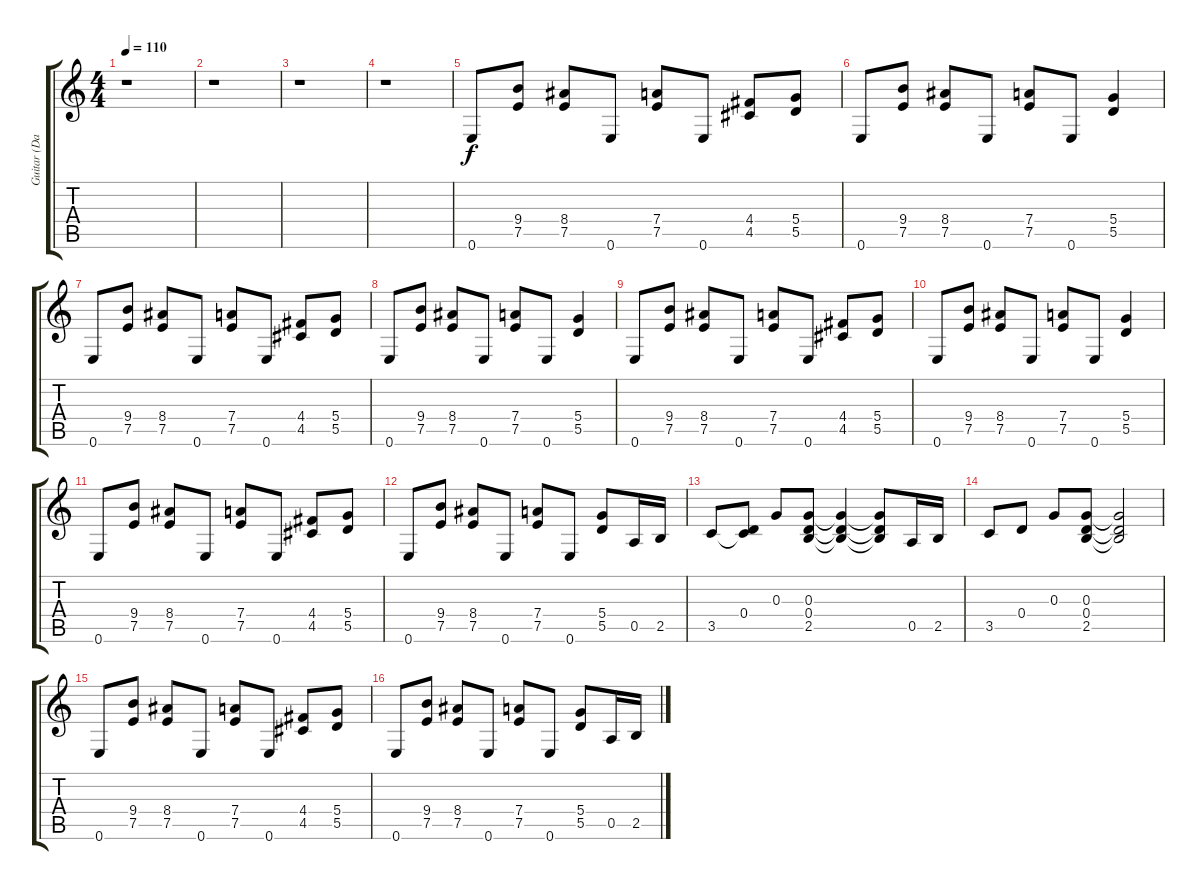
\track ("Guitar (Dave)" "Guitar (Da") {instrument distortionguitar}
\staff {score tabs}
\tuning (E4 B3 G3 D3 A2 E2) {hide}
\ts (4 4)
\tempo 110
\clef g2
\ks c
r.1{dy f instrument distortionguitar} |
r.1 |
r.1 |
r.1 |
0.6.8 (9.4 7.5).8 (8.4 7.5).8 0.6.8 (7.4 7.5).8 0.6.8 (4.4 4.5).8 (5.4 5.5).8 |
0.6.8 (9.4 7.5).8 (8.4 7.5).8 0.6.8 (7.4 7.5).8 0.6.8 (5.4 5.5).4 |
0.6.8 (9.4 7.5).8 (8.4 7.5).8 0.6.8 (7.4 7.5).8 0.6.8 (4.4 4.5).8 (5.4 5.5).8 |
0.6.8 (9.4 7.5).8 (8.4 7.5).8 0.6.8 (7.4 7.5).8 0.6.8 (5.4 5.5).4 |
0.6.8 (9.4 7.5).8 (8.4 7.5).8 0.6.8 (7.4 7.5).8 0.6.8 (4.4 4.5).8 (5.4 5.5).8 |
0.6.8 (9.4 7.5).8 (8.4 7.5).8 0.6.8 (7.4 7.5).8 0.6.8 (5.4 5.5).4 |
0.6.8 (9.4 7.5).8 (8.4 7.5).8 0.6.8 (7.4 7.5).8 0.6.8 (4.4 4.5).8 (5.4 5.5).8 |
0.6.8 (9.4 7.5).8 (8.4 7.5).8 0.6.8 (7.4 7.5).8 0.6.8 (5.4 5.5).8 0.5.16 2.5.16 |
3.5.8 (0.4 3.5{t}).8 0.3.8 (0.3 0.4 2.5).8 (0.3{t} 0.4{t} 2.5{t}).4 (0.3{t} 0.4{t} 2.5{t}).8 0.5.16 2.5.16 |
3.5.8 0.4.8 0.3.8 (0.3 0.4 2.5).8 (0.3{t} 0.4{t} 2.5{t}).2 |
0.6.8 (9.4 7.5).8 (8.4 7.5).8 0.6.8 (7.4 7.5).8 0.6.8 (4.4 4.5).8 (5.4 5.5).8 |
0.6.8 (9.4 7.5).8 (8.4 7.5).8 0.6.8 (7.4 7.5).8 0.6.8 (5.4 5.5).8 0.5.16 2.5.16
